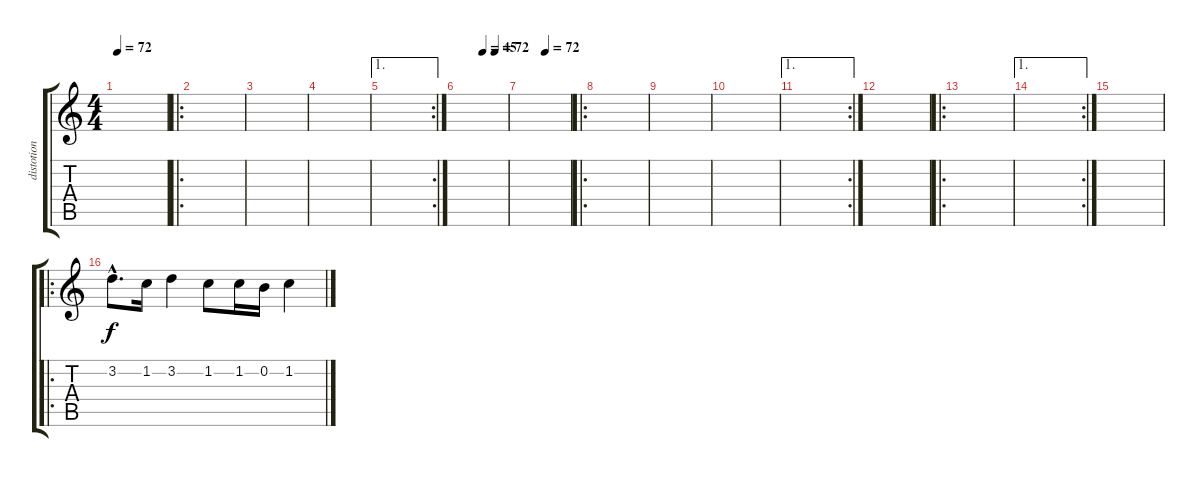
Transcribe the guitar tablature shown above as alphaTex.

\track ("distotion gitar" "distotion ") {instrument distortionguitar}
\staff {score tabs}
\tuning (E4 B3 G3 D3 A2 E2) {hide}
\ts (4 4)
\tempo 72
\clef g2
\ks c
|
\ro
|
|
|
\ae 1
\rc 2
|
\tempo (45 0.5)
\tempo (72 0.75)
|
\tempo (72 0.5)
|
\ro
|
|
|
\ae 1
\rc 2
|
|
\ro
|
\ae 1
\rc 2
|
|
\ro
3.2{hac}.8{d} 1.2.16 3.2.4 1.2.8 1.2.16 0.2.16 1.2.4
